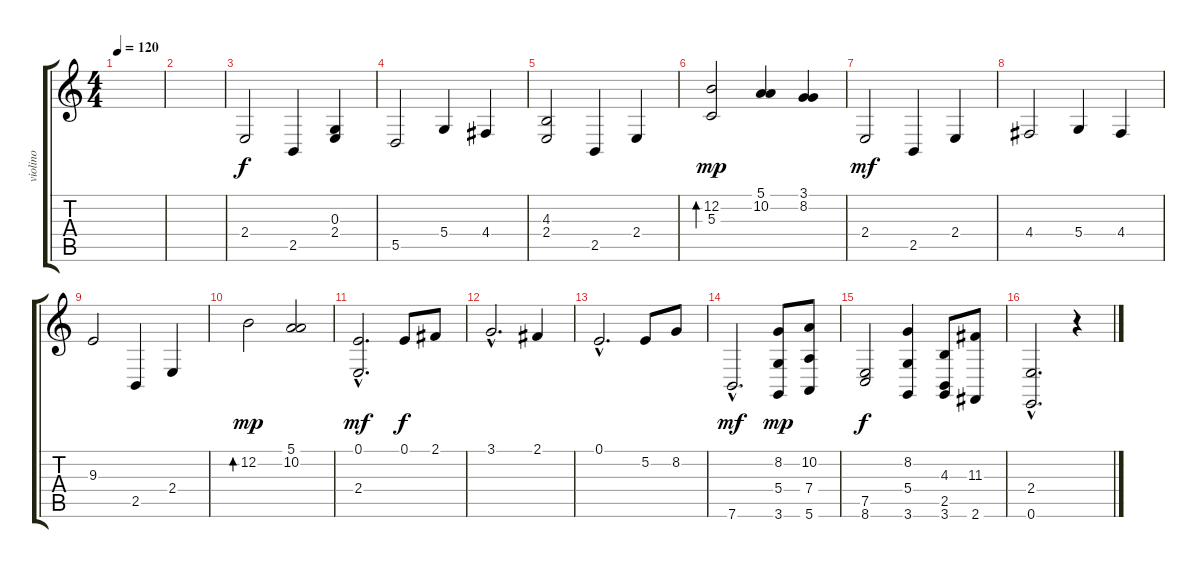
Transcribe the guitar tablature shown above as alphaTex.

\track ("violino" "violino") {instrument violin}
\staff {score tabs}
\tuning (E4 B3 G3 D3 A2 E2) {hide}
\ts (4 4)
\tempo 120
\clef g2
\ks c
|
|
2.4.2 2.5.4 (0.3 2.4).4 |
5.5.2 5.4.4 4.4.4 |
(4.3 2.4).2 2.5.4 2.4.4 |
(12.2 5.3).2{bd 240 dy mp} (5.1 10.2).4 (3.1 8.2).4 |
2.4.2{dy mf} 2.5.4 2.4.4 |
4.4.2 5.4.4 4.4.4 |
9.3.2 2.5.4 2.4.4 |
12.2.2{bd 240 dy mp} (5.1 10.2).2 |
(0.1{hac} 2.4{hac}).2{d dy mf} 0.1.8{dy f} 2.1.8 |
3.1{hac}.2{d} 2.1.4 |
0.1{hac}.2{d} 5.2.8 8.2.8 |
7.6{hac}.2{d dy mf} (8.2 5.4 3.6).8{dy mp} (10.2 7.4 5.6).8 |
(7.5 8.6).2{dy f} (8.2 5.4 3.6).4 (4.3 2.5 3.6).8 (11.3 2.6).8 |
(2.4{hac} 0.6{hac}).2{d} r.4
